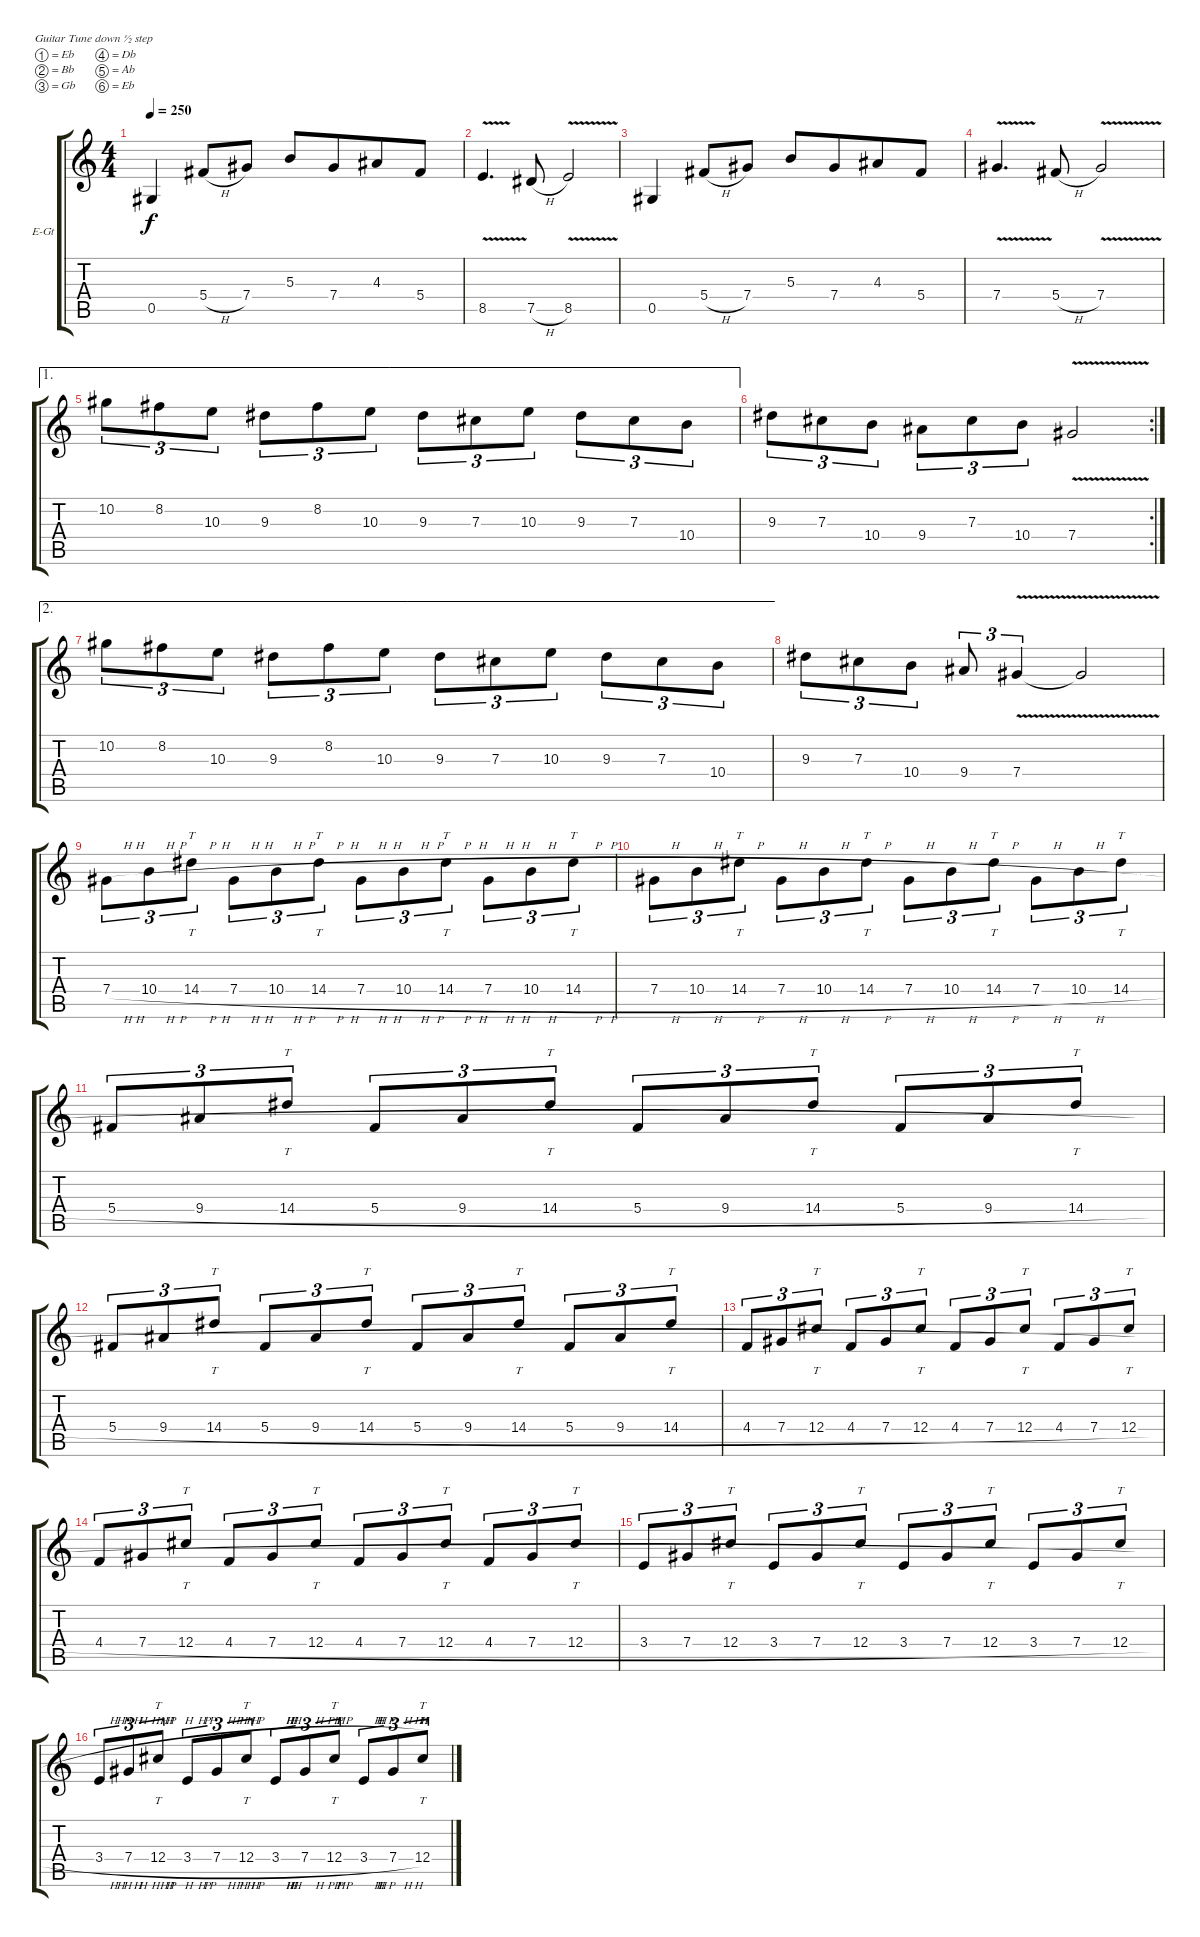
\bracketExtendMode groupsimilarinstruments
\firstSystemTrackNameOrientation horizontal
\otherSystemsTrackNameOrientation horizontal
\track ("Gitár 1 (Yngwie Malmsteen)" "E-Gt") {instrument distortionguitar}
\staff {score tabs}
\tuning (Eb4 Bb3 Gb3 Db3 Ab2 Eb2)
\ts (4 4)
\tempo 250
\clef g2
\ks c
0.5.4{dy f} 5.4{h}.8 7.4.8 5.3.8 7.4.8{beam merge} 4.3.8 5.4.8 |
8.5{v}.4{d} 7.5{h}.8 8.5{v}.2 |
0.5.4 5.4{h}.8 7.4.8 5.3.8 7.4.8{beam merge} 4.3.8 5.4.8 |
7.4{v}.4{d} 5.4{h}.8 7.4{v}.2 |
\ae 1
10.2.8{tu (3 2)} 8.2.8{tu (3 2)} 10.3.8{tu (3 2)} 9.3.8{tu (3 2)} 8.2.8{tu (3 2)} 10.3.8{tu (3 2)} 9.3.8{tu (3 2)} 7.3.8{tu (3 2)} 10.3.8{tu (3 2)} 9.3.8{tu (3 2)} 7.3.8{tu (3 2)} 10.4.8{tu (3 2)} |
\rc 2
9.3.8{tu (3 2)} 7.3.8{tu (3 2)} 10.4.8{tu (3 2)} 9.4.8{tu (3 2)} 7.3.8{tu (3 2)} 10.4.8{tu (3 2)} 7.4{v}.2 |
\ae 2
10.2.8{tu (3 2)} 8.2.8{tu (3 2)} 10.3.8{tu (3 2)} 9.3.8{tu (3 2)} 8.2.8{tu (3 2)} 10.3.8{tu (3 2)} 9.3.8{tu (3 2)} 7.3.8{tu (3 2)} 10.3.8{tu (3 2)} 9.3.8{tu (3 2)} 7.3.8{tu (3 2)} 10.4.8{tu (3 2)} |
9.3.8{tu (3 2)} 7.3.8{tu (3 2)} 10.4.8{tu (3 2)} 9.4.8{tu (3 2)} 7.4{v}.4{tu (3 2)} 7.4{v t}.2 |
7.4{h}.8{tu (3 2)} 10.4{h}.8{tu (3 2)} 14.4{h}.8{tt tu (3 2)} 7.4{h}.8{tu (3 2)} 10.4{h}.8{tu (3 2)} 14.4{h}.8{tt tu (3 2)} 7.4{h}.8{tu (3 2)} 10.4{h}.8{tu (3 2)} 14.4{h}.8{tt tu (3 2)} 7.4{h}.8{tu (3 2)} 10.4{h}.8{tu (3 2)} 14.4{h}.8{tt tu (3 2)} |
7.4{h}.8{tu (3 2)} 10.4{h}.8{tu (3 2)} 14.4{h}.8{tt tu (3 2)} 7.4{h}.8{tu (3 2)} 10.4{h}.8{tu (3 2)} 14.4{h}.8{tt tu (3 2)} 7.4{h}.8{tu (3 2)} 10.4{h}.8{tu (3 2)} 14.4{h}.8{tt tu (3 2)} 7.4{h}.8{tu (3 2)} 10.4{h}.8{tu (3 2)} 14.4{h}.8{tt tu (3 2)} |
5.4{h}.8{tu (3 2)} 9.4{h}.8{tu (3 2)} 14.4{h}.8{tt tu (3 2)} 5.4{h}.8{tu (3 2)} 9.4{h}.8{tu (3 2)} 14.4{h}.8{tt tu (3 2)} 5.4{h}.8{tu (3 2)} 9.4{h}.8{tu (3 2)} 14.4{h}.8{tt tu (3 2)} 5.4{h}.8{tu (3 2)} 9.4{h}.8{tu (3 2)} 14.4{h}.8{tt tu (3 2)} |
5.4{h}.8{tu (3 2)} 9.4{h}.8{tu (3 2)} 14.4{h}.8{tt tu (3 2)} 5.4{h}.8{tu (3 2)} 9.4{h}.8{tu (3 2)} 14.4{h}.8{tt tu (3 2)} 5.4{h}.8{tu (3 2)} 9.4{h}.8{tu (3 2)} 14.4{h}.8{tt tu (3 2)} 5.4{h}.8{tu (3 2)} 9.4{h}.8{tu (3 2)} 14.4{h}.8{tt tu (3 2)} |
4.4{h}.8{tu (3 2)} 7.4{h}.8{tu (3 2)} 12.4{h}.8{tt tu (3 2)} 4.4{h}.8{tu (3 2)} 7.4{h}.8{tu (3 2)} 12.4{h}.8{tt tu (3 2)} 4.4{h}.8{tu (3 2)} 7.4{h}.8{tu (3 2)} 12.4{h}.8{tt tu (3 2)} 4.4{h}.8{tu (3 2)} 7.4{h}.8{tu (3 2)} 12.4{h}.8{tt tu (3 2)} |
4.4{h}.8{tu (3 2)} 7.4{h}.8{tu (3 2)} 12.4{h}.8{tt tu (3 2)} 4.4{h}.8{tu (3 2)} 7.4{h}.8{tu (3 2)} 12.4{h}.8{tt tu (3 2)} 4.4{h}.8{tu (3 2)} 7.4{h}.8{tu (3 2)} 12.4{h}.8{tt tu (3 2)} 4.4{h}.8{tu (3 2)} 7.4{h}.8{tu (3 2)} 12.4{h}.8{tt tu (3 2)} |
3.4{h}.8{tu (3 2)} 7.4{h}.8{tu (3 2)} 12.4{h}.8{tt tu (3 2)} 3.4{h}.8{tu (3 2)} 7.4{h}.8{tu (3 2)} 12.4{h}.8{tt tu (3 2)} 3.4{h}.8{tu (3 2)} 7.4{h}.8{tu (3 2)} 12.4{h}.8{tt tu (3 2)} 3.4{h}.8{tu (3 2)} 7.4{h}.8{tu (3 2)} 12.4{h}.8{tt tu (3 2)} |
3.4{h}.8{tu (3 2)} 7.4{h}.8{tu (3 2)} 12.4{h}.8{tt tu (3 2)} 3.4{h}.8{tu (3 2)} 7.4{h}.8{tu (3 2)} 12.4{h}.8{tt tu (3 2)} 3.4{h}.8{tu (3 2)} 7.4{h}.8{tu (3 2)} 12.4{h}.8{tt tu (3 2)} 3.4{h}.8{tu (3 2)} 7.4{h}.8{tu (3 2)} 12.4{h}.8{tt tu (3 2)}
